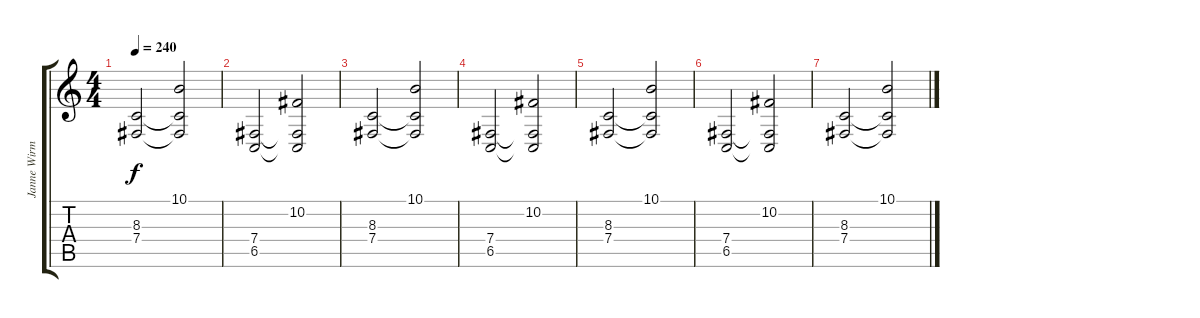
\track ("Janne Wirman" "Janne Wirm") {instrument vibraphone}
\staff {score tabs}
\tuning (Db4 Ab3 E3 B2 Gb2 Db2) {hide}
\ts (4 4)
\tempo 240
\clef g2
\ks c
(8.3 7.4).2{dy f instrument choiraahs} (10.1 8.3{t} 7.4{t}).2{instrument tubularbells} |
(7.4 6.5).2{instrument choiraahs} (10.2 7.4{t} 6.5{t}).2{instrument tubularbells} |
(8.3 7.4).2{instrument choiraahs} (10.1 8.3{t} 7.4{t}).2{instrument tubularbells} |
(7.4 6.5).2{instrument choiraahs} (10.2 7.4{t} 6.5{t}).2{instrument tubularbells} |
(8.3 7.4).2{instrument choiraahs} (10.1 8.3{t} 7.4{t}).2{instrument tubularbells} |
(7.4 6.5).2{instrument choiraahs} (10.2 7.4{t} 6.5{t}).2{instrument tubularbells} |
(8.3 7.4).2{instrument choiraahs} (10.1 8.3{t} 7.4{t}).2{instrument tubularbells}
